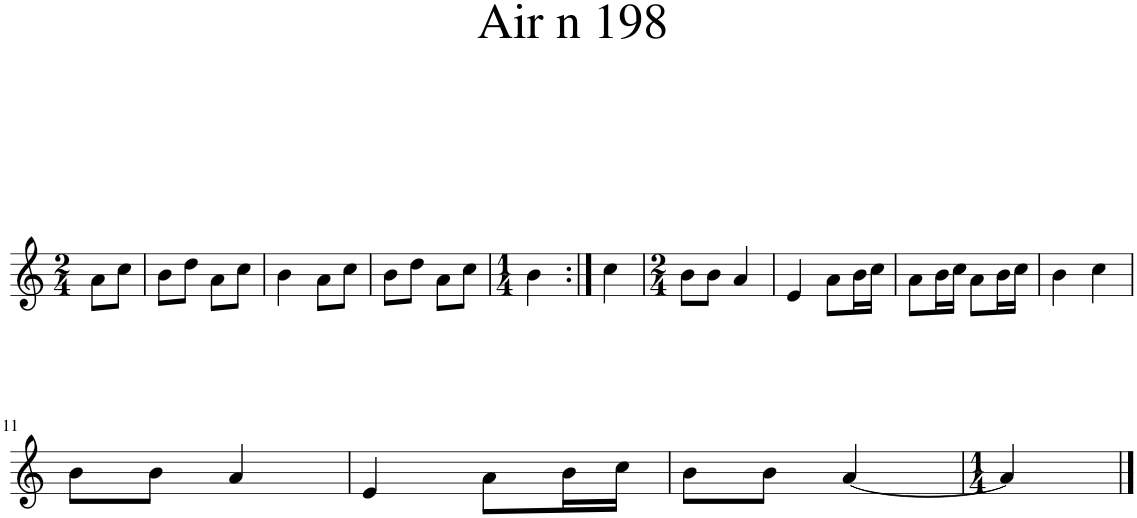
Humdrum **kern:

**kern
*part1
*staff1
*I"Piano
*I'Pno.
*clefG2
*k[]
*M2/4
=1
8a\L
8cc\J
=2
8b\L
8dd\J
8a\L
8cc\J
=3
4b\
8a\L
8cc\J
=4
8b\L
8dd\J
8a\L
8cc\J
=5
*M1/4
4b\
=6:|!
4cc\
=7
*M2/4
8b\L
8b\J
4a/
=8
4e/
8a\L
16b\L
16cc\JJ
=9
8a\L
16b\L
16cc\JJ
8a\L
16b\L
16cc\JJ
=10
4b\
4cc\
!!LO:LB:g=z
=11
8b\L
8b\J
4a/
=12
4e/
8a\L
16b\L
16cc\JJ
=13
8b\L
8b\J
[4a/
=14
*M1/4
4a/]
==
*-
